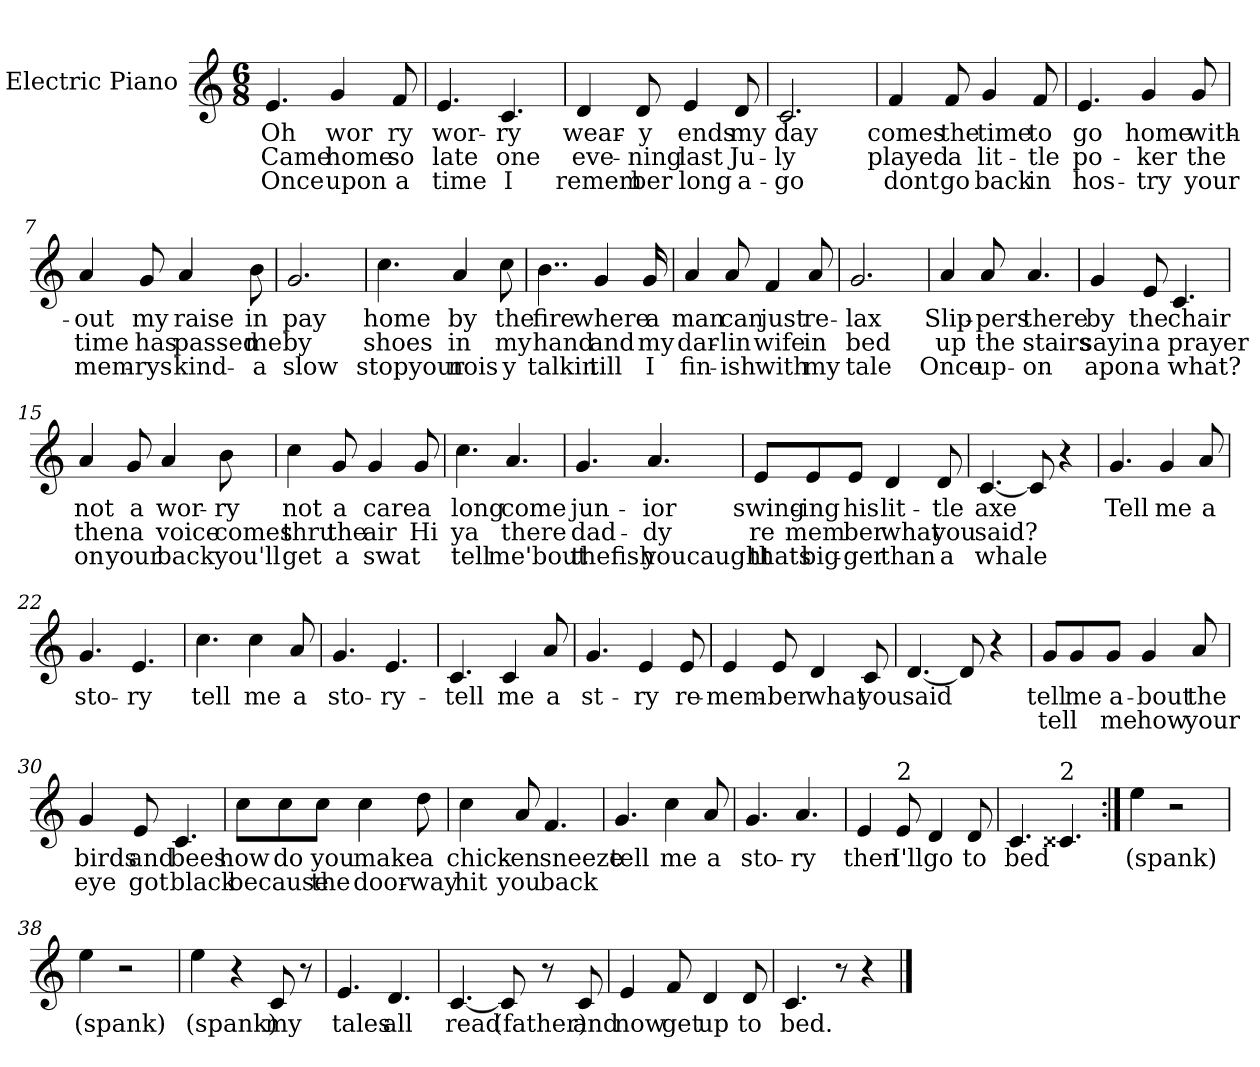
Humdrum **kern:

**kern	**text	**text	**text
*part1	*part1	*part1	*part1
*staff1	*staff1	*staff1	*staff1
*I"Electric Piano	*	*	*
*I'E.Pno	*	*	*
*clefG2	*	*	*
*k[]	*	*	*
*C:	*	*	*
*M6/8	*	*	*
=1	=1	=1	=1
4.e/	Oh	Came	Once
4g/	wor	home	upon
8f/	ry	so	a
=2	=2	=2	=2
4.e/	wor-	late	time
4.c/	-ry	one	I
=3	=3	=3	=3
4d/	wear-	eve-	remem
8d/	-y	-ning	ber
4e/	ends	last	long
8d/	my	Ju-	a-
=4	=4	=4	=4
2.c/	day	-ly	-go
!!LO:LB:g=z
=5	=5	=5	=5
4f/	comes	played	dont
8f/	the	a	go
4g/	time	lit-	back
8f/	to	-tle	in
=6	=6	=6	=6
4.e/	go	po-	hos-
4g/	home	-ker	-try
8g/	with-	the	your
=7	=7	=7	=7
4a/	-out	time	mem-
8g/	my	has	-rys
4a/	raise	passed	kind-
8b\	in	me	-a
=8	=8	=8	=8
2.g/	pay	by	slow
!!LO:LB:g=z
=9	=9	=9	=9
4.cc\	home	shoes	stopyour
4a/	by	in	nois
8cc\	the	my	y
=10	=10	=10	=10
4..b\	fire	hand	talkin
4g/	where	and	till
16g/	a	my	I
=11	=11	=11	=11
4a/	man	dar-	fin-
8a/	can	-lin	-ish
4f/	just	wife	with
8a/	re-	in	my
=12	=12	=12	=12
2.g/	-lax	bed	tale
!!LO:LB:g=z
=13	=13	=13	=13
4a/	Slip-	up	Once
8a/	-pers	the	up-
4.a/	there	stairs	-on
=14	=14	=14	=14
4g/	by	sayin	apon
8e/	the	a	a
4.c/	chair	prayer	what?
=15	=15	=15	=15
4a/	not	then	on
8g/	a	a	your
4a/	wor-	voice	back
8b\	-ry	comes	you'll
=16	=16	=16	=16
4cc\	not	thru	get
8g/	a	the	a
4g/	care	air	swat
8g/	a	Hi	.
!!LO:LB:g=z
=17	=17	=17	=17
4.cc\	long	ya	tell
4.a/	come	there	me'bout
=18	=18	=18	=18
4.g/	jun-	dad-	thefish
4.a/	-ior	dy	youcaught
=19	=19	=19	=19
8e/L	swing-	re	thats
8e/	-ing	mem	big-
8e/J	his	ber	-ger
4d/	lit-	what	than
8d/	-tle	you	a
=20	=20	=20	=20
[4.c/	axe	said?	whale
8c/]	.	.	.
4r	.	.	.
!!LO:LB:g=z
=21	=21	=21	=21
4.g/	Tell	.	.
4g/	me	.	.
8a/	a	.	.
=22	=22	=22	=22
4.g/	sto-	.	.
4.e/	-ry	.	.
=23	=23	=23	=23
4.cc\	tell	.	.
4cc\	me	.	.
8a/	a	.	.
=24	=24	=24	=24
4.g/	sto-	.	.
4.e/	-ry-	.	.
=25	=25	=25	=25
4.c/	tell	.	.
4c/	me	.	.
8a/	a	.	.
=26	=26	=26	=26
4.g/	st-	.	.
4e/	-ry	.	.
8e/	re-	.	.
!!LO:PB:g=z
=27	=27	=27	=27
4e/	-mem-	.	.
8e/	-ber	.	.
4d/	what	.	.
8c/	you	.	.
=28	=28	=28	=28
[4.d/	said	.	.
8d/]	.	.	.
4r	.	.	.
=29	=29	=29	=29
8g/L	tell	tell	.
8g/	me	.	.
8g/J	a-	me	.
4g/	-bout	how	.
8a/	the	your	.
=30	=30	=30	=30
4g/	birds	eye	.
8e/	and	got	.
4.c/	bees	black	.
!!LO:LB:g=z
=31	=31	=31	=31
8cc\L	how	because	.
8cc\	do	.	.
8cc\J	you	the	.
4cc\	make	door-	.
8dd\	a	-way	.
=32	=32	=32	=32
4cc\	chick-	hit	.
8a/	-en	you	.
4.f/	sneeze	back	.
=33	=33	=33	=33
4.g/	tell	.	.
4cc\	me	.	.
8a/	a	.	.
=34	=34	=34	=34
4.g/	sto-	.	.
4.a/	-ry	.	.
!!LO:LB:g=z
=35	=35	=35	=35
4e/	then	.	.
!LO:TX:a:t=2	!	!	!
8e/	I'll	.	.
4d/	go	.	.
8d/	to	.	.
=36	=36	=36	=36
4.c/	bed	.	.
!LO:TX:a:t=2	!	!	!
4.c##X/	.	.	.
=37:|!	=37:|!	=37:|!	=37:|!
4ee\	(spank)	.	.
2r	.	.	.
=38	=38	=38	=38
4ee\	(spank)	.	.
2r	.	.	.
=39	=39	=39	=39
4ee\	(spank)	.	.
4r	.	.	.
8c/	my	.	.
8r	.	.	.
=40	=40	=40	=40
4.e/	tales	.	.
4.d/	all	.	.
!!LO:LB:g=z
=41	=41	=41	=41
[4.c/	read	.	.
8c/]	(father)	.	.
8r	.	.	.
8c/	and	.	.
=42	=42	=42	=42
4e/	now	.	.
8f/	get	.	.
4d/	up	.	.
8d/	to	.	.
=43	=43	=43	=43
4.c/	bed.	.	.
8r	.	.	.
4r	.	.	.
==	==	==	==
*-	*-	*-	*-
